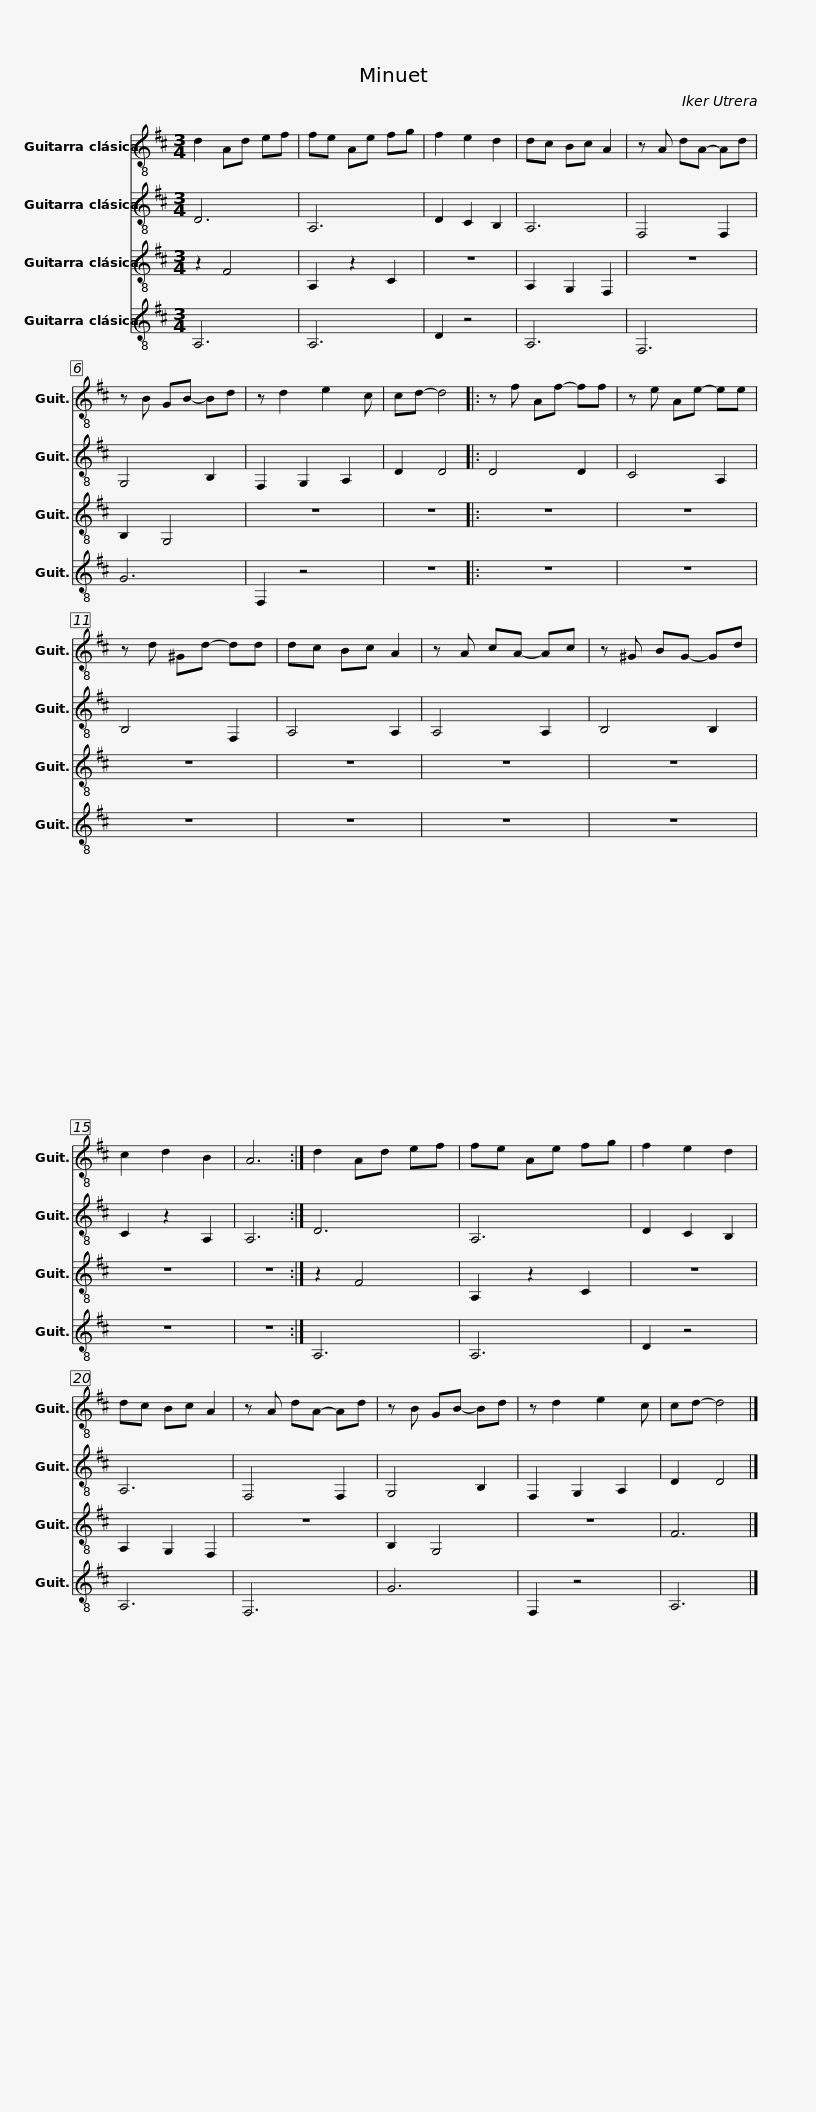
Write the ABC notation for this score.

X:1
%%score 1 2 3 4
L:1/8
M:3/4
I:linebreak $
K:D
V:1 treble-8
V:2 treble-8
V:3 treble-8
V:4 treble-8
V:1
 d2 Ad ef | fe Ae fg | f2 e2 d2 | dc Bc A2 | z A dA- Ad | %5
 z B GB- Bd |$ z d2 e2 c | cd- d4 |: z f Af- ff | z e Ae- ee | %10
 z d ^Gd- dd | dc Bc A2 | z A cA- Ac |$ z ^G BG- Gd | c2 d2 B2 | %15
 A6 :| d2 Ad ef | fe Ae fg | f2 e2 d2 | dc Bc A2 | %20
 z A dA- Ad |$ z B GB- Bd | z d2 e2 c | cd- d4 |] %24
V:2
 D6 | A,6 | D2 C2 B,2 | A,6 | F,4 F,2 | %5
 G,4 B,2 |$ F,2 G,2 A,2 | D2 D4 |: D4 D2 | C4 A,2 | %10
 B,4 F,2 | A,4 A,2 | A,4 A,2 |$ B,4 B,2 | C2 z2 A,2 | %15
 A,6 :| D6 | A,6 | D2 C2 B,2 | A,6 | %20
 F,4 F,2 |$ G,4 B,2 | F,2 G,2 A,2 | D2 D4 |] %24
V:3
 z2 F4 | A,2 z2 C2 | z6 | A,2 G,2 F,2 | z6 | %5
 B,2 G,4 |$ z6 | z6 |: z6 | z6 | %10
 z6 | z6 | z6 |$ z6 | z6 | %15
 z6 :| z2 F4 | A,2 z2 C2 | z6 | A,2 G,2 F,2 | %20
 z6 |$ B,2 G,4 | z6 | F6 |] %24
V:4
 A,6 | A,6 | D2 z4 | A,6 | F,6 | %5
 G6 |$ F,2 z4 | z6 |: z6 | z6 | %10
 z6 | z6 | z6 |$ z6 | z6 | %15
 z6 :| A,6 | A,6 | D2 z4 | A,6 | %20
 F,6 |$ G6 | F,2 z4 | A,6 |] %24
